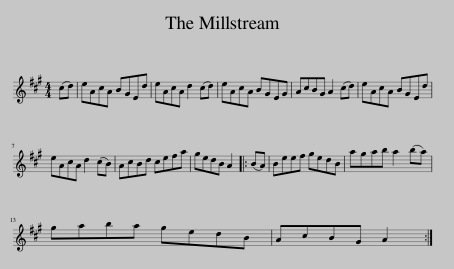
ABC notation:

X:1
L:1/8
M:4/4
I:linebreak $
K:A
V:1 treble
V:1
 (cd) | eAcA BGEd | eAcA d2 (cd) | eAcA BGEG | AcBG A2 (cd) | %5
 eAcA BGEd |$ eAcA d2 (cB) | AcBd cefa | gedB A2 |: (BA) | %10
 Beef gedB | agab a2 (ba) |$ gaba gedB | AcBG A2 :| %14
